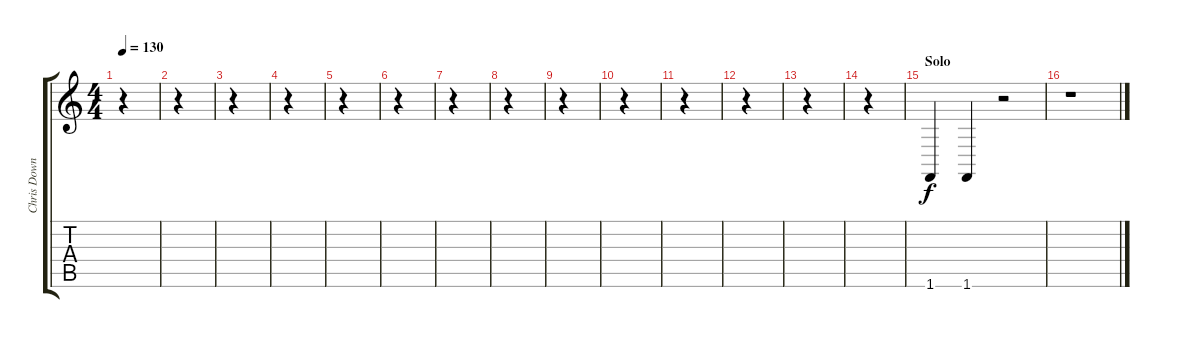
\track ("Chris Down" "Chris Down") {instrument trombone}
\staff {score tabs}
\tuning (E4 B3 G3 D3 A2 E2) {hide}
\ts (4 4)
\tempo 130
\clef g2
\ks c
r.4{dy f} |
r.4 |
r.4 |
r.4 |
r.4 |
r.4 |
r.4 |
r.4 |
r.4 |
r.4 |
r.4 |
r.4 |
r.4 |
r.4 |
\section ("" "Solo")
1.6.4 1.6.4 r.2 |
r.1
